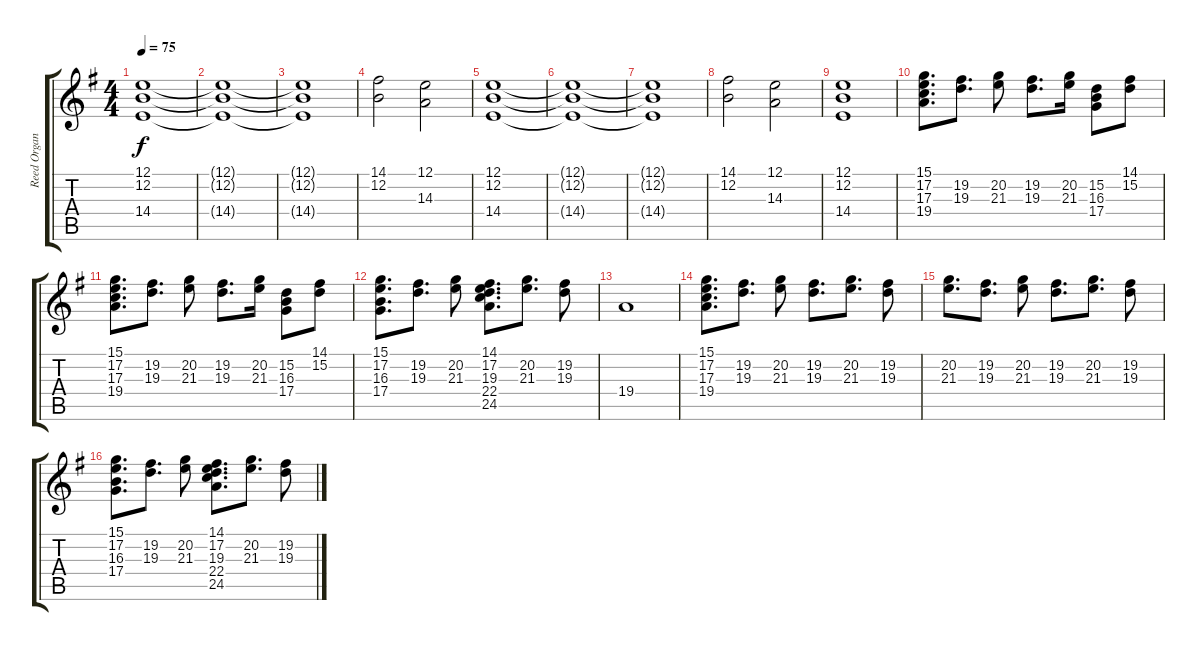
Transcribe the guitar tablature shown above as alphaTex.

\track ("Reed Organ" "Reed Organ") {instrument reedorgan}
\staff {score tabs}
\tuning (E4 B3 G3 D3 A2 E2) {hide}
\ts (4 4)
\tempo 75
\clef g2
\ks eminor
(12.1 12.2 14.4).1{dy f} |
(12.1{t} 12.2{t} 14.4{t}).1 |
(12.1{t} 12.2{t} 14.4{t}).1 |
(14.1 12.2).2 (12.1 14.3).2 |
(12.1 12.2 14.4).1 |
(12.1{t} 12.2{t} 14.4{t}).1 |
(12.1{t} 12.2{t} 14.4{t}).1 |
(14.1 12.2).2 (12.1 14.3).2 |
(12.1 12.2 14.4).1 |
(15.1 17.2 17.3 19.4).8{d} (19.2 19.3).8{d} (20.2 21.3).8 (19.2 19.3).8{d} (20.2 21.3).16 (15.2 16.3 17.4).8 (14.1 15.2).8 |
(15.1 17.2 17.3 19.4).8{d} (19.2 19.3).8{d} (20.2 21.3).8 (19.2 19.3).8{d} (20.2 21.3).16 (15.2 16.3 17.4).8 (14.1 15.2).8 |
(15.1 17.2 16.3 17.4).8{d} (19.2 19.3).8{d} (20.2 21.3).8 (14.1 17.2 19.3 22.4 24.5).8{d} (20.2 21.3).8{d} (19.2 19.3).8 |
19.4.1 |
(15.1 17.2 17.3 19.4).8{d} (19.2 19.3).8{d} (20.2 21.3).8 (19.2 19.3).8{d} (20.2 21.3).8{d} (19.2 19.3).8 |
(20.2 21.3).8{d} (19.2 19.3).8{d} (20.2 21.3).8 (19.2 19.3).8{d} (20.2 21.3).8{d} (19.2 19.3).8 |
(15.1 17.2 16.3 17.4).8{d} (19.2 19.3).8{d} (20.2 21.3).8 (14.1 17.2 19.3 22.4 24.5).8{d} (20.2 21.3).8{d} (19.2 19.3).8
